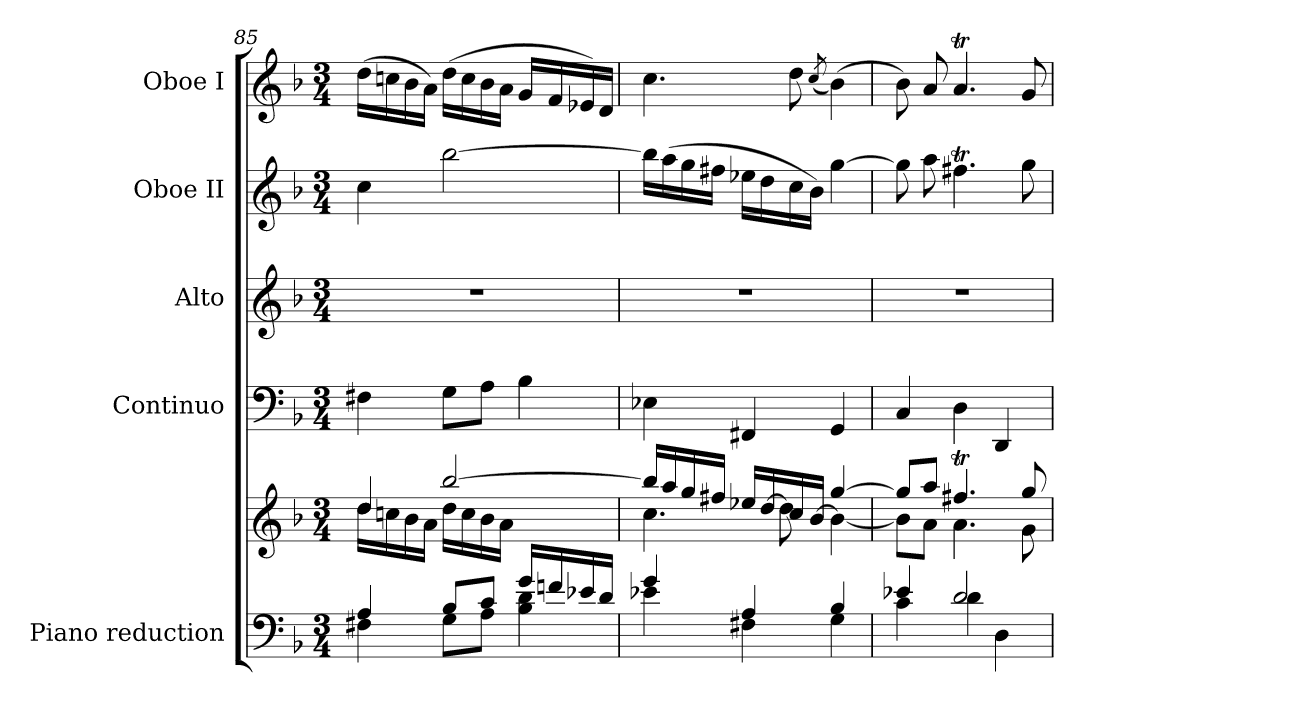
**kern	**kern	**kern	**kern	**kern	**kern
*part5	*part5	*part4	*part3	*part2	*part1
*staff6	*staff5	*staff4	*staff3	*staff2	*staff1
*I"Piano reduction	*	*I"Continuo	*I"Alto	*I"Oboe II	*I"Oboe I
*I'Pno	*	*	*	*I'Ob	*I'Ob
*clefF4	*clefG2	*clefF4	*clefG2	*clefG2	*clefG2
*k[b-]	*k[b-]	*k[b-]	*k[b-]	*k[b-]	*k[b-]
*M3/4	*M3/4	*M3/4	*M3/4	*M3/4	*M3/4
=85	=85	=85	=85	=85	=85
*^	*^	*	*	*	*
*	*^	*	*	*	*	*	*
2ryy	4A/	4F#X\	4dd/	16dd\LL	4F#X\	2.r	4cc\	(16dd\LL
.	.	.	.	16ccn\	.	.	.	16ccn\
.	.	.	.	16b-\	.	.	.	16b-\
.	.	.	.	16a\JJ	.	.	.	16a\JJ)
.	8B-/L	8G\L	[2bb-/	16dd\LL	8G\L	.	[2bb-\	(16dd\LL
.	.	.	.	16cc\	.	.	.	16cc\
.	8c/J	8A\J	.	16b-\	8A\J	.	.	16b-\
.	.	.	.	16a\JJ	.	.	.	16a\JJ
16g/LL	4ryy	4B-\ 4d\	.	4ryy	4B-\	.	.	16g/LL
16fn/	.	.	.	.	.	.	.	16f/
16e-X/	.	.	.	.	.	.	.	16e-X/)
16d/JJ	.	.	.	.	.	.	.	16d/JJ
*	*v	*v	*	*	*	*	*	*
=86	=86	=86	=86	=86	=86	=86	=86
4g/	4e-X\	16bb-/LL]	4.cc\	4E-X\	2.r	16bb-\LL]	4.cc\
.	.	16aa/	.	.	.	(16aa\	.
.	.	16gg/	.	.	.	16gg\	.
.	.	16ff#X/JJ	.	.	.	16ff#X\JJ	.
4A/	4F#X\	16ee-X/LL	.	4FF#X/	.	16ee-X\LL	.
.	.	[16dd/	.	.	.	16dd\	.
.	.	16cc/	8dd\]	.	.	16cc\	8dd\
.	.	[<16b-/JJ	.	.	.	16b-\JJ)	.
.	.	.	.	.	.	.	(8qcc/
4B-/	4G\	[4gg/	4b-\_	4GG/	.	[4gg\	(4b-\)
=87	=87	=87	=87	=87	=87	=87	=87
4e-X/	4c\	8gg/L]	8b-\L]	4C/	2.r	8gg\]	8b-\)
.	.	8aa/J	8a\J	.	.	8aa\	8a/
2d/	4d\	4.ff#Xt/	4.a\	4D\	.	4.ff#Xt\	4.at/
.	4D\	.	.	4DD/	.	.	.
.	.	8gg/	8g\	.	.	8gg\	8g/
*v	*v	*	*	*	*	*	*
*	*v	*v	*	*	*	*
=	=	=	=	=	=
*-	*-	*-	*-	*-	*-
